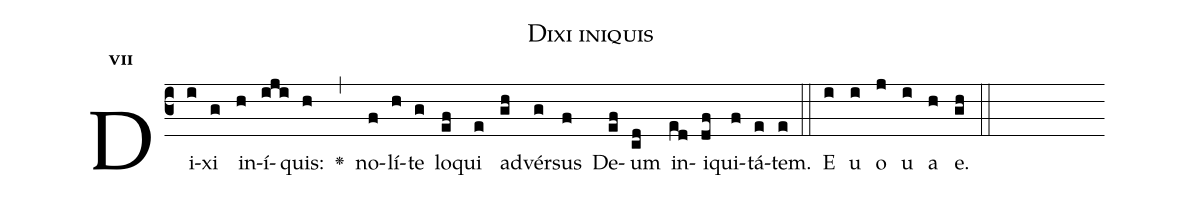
name:Dixi iniquis;
office-part:Antiphona;
mode:7;
%%
initial-style: 1;
name: Dixi iniquis;
book: CAO 2265;
occasion: Psalterium Hebdomada III Feria II;
office-part: Officium Lectionis Ant 3;
user-notes: ;
commentary: ;
annotation: 7c;
centering-scheme: english;
fontsize: 12;
font: OFLSortsMillGoudy;
height: 11;
width: 4.5;
%%
(c3)Di(i)xi(g) in(h)í(iji)quis:(h) <v>\greheightstar</v>(,) no(f)lí(h)te(g) lo(ef)qui(e) ad(gh)vér(g)sus(f) De(ef)um(cd) in(ed)i(df)qui(f)tá(e)tem.(e) (::)
E(i) u(i) o(j) u(i) a(h) e.(gh) (::)
